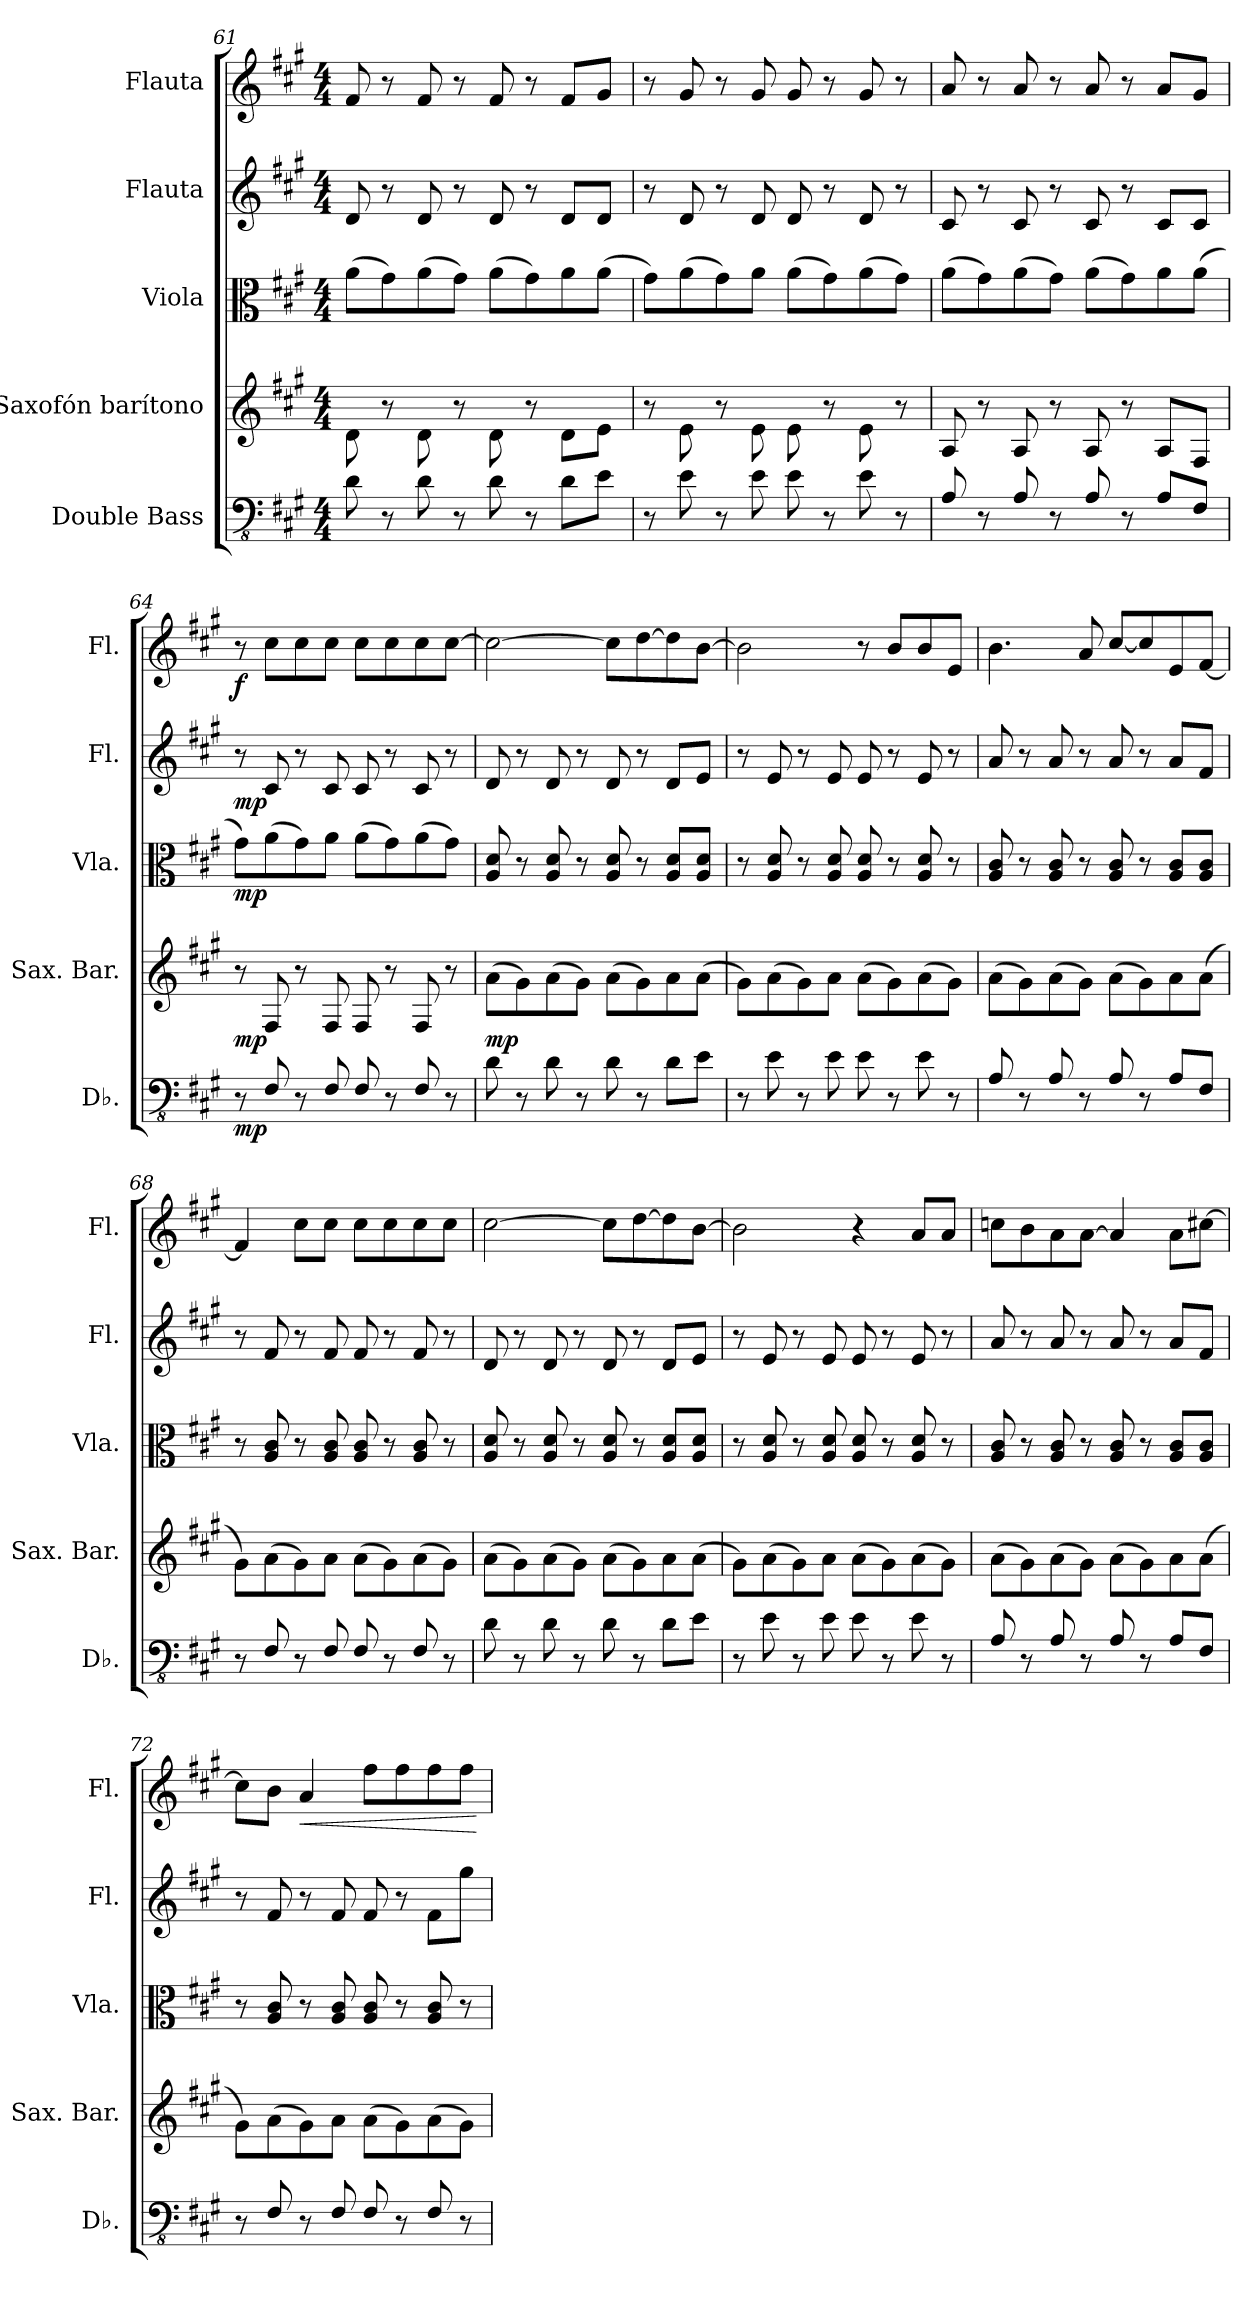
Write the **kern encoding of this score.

**kern	**dynam	**kern	**dynam	**kern	**dynam	**kern	**dynam	**kern	**dynam
*part5	*part5	*part4	*part4	*part3	*part3	*part2	*part2	*part1	*part1
*staff5	*staff5	*staff4	*staff4	*staff3	*staff3	*staff2	*staff2	*staff1	*staff1
*I"Double Bass	*	*I"Saxofón barítono	*	*I"Viola	*	*I"Flauta	*	*I"Flauta	*
*I'Db.	*	*I'Sax. Bar.	*	*I'Vla.	*	*I'Fl.	*	*I'Fl.	*
!!LO:LB:g=z
*clefFv4	*	*clefG2	*	*clefC3	*	*clefG2	*	*clefG2	*
*ITrd7c12	*	*ITrd12c21	*	*	*	*	*	*	*
*k[f#c#g#]	*	*k[f#c#g#]	*	*k[f#c#g#]	*	*k[f#c#g#]	*	*k[f#c#g#]	*
*M4/4	*	*M4/4	*	*M4/4	*	*M4/4	*	*M4/4	*
=61	=61	=61	=61	=61	=61	=61	=61	=61	=61
8DD\	.	8D\	.	(8a\L	.	8d/	.	8f#/	.
8r	.	8r	.	8g#\)	.	8r	.	8r	.
8DD\	.	8D\	.	(8a\	.	8d/	.	8f#/	.
8r	.	8r	.	8g#\J)	.	8r	.	8r	.
8DD\	.	8D\	.	(8a\L	.	8d/	.	8f#/	.
8r	.	8r	.	8g#\)	.	8r	.	8r	.
8DD\L	.	8D\L	.	8a\	.	8d/L	.	8f#/L	.
8EE\J	.	8E\J	.	(8a\J	.	8d/J	.	8g#/J	.
=62	=62	=62	=62	=62	=62	=62	=62	=62	=62
8r	.	8r	.	8g#\L)	.	8r	.	8r	.
8EE\	.	8E\	.	(8a\	.	8d/	.	8g#/	.
8r	.	8r	.	8g#\)	.	8r	.	8r	.
8EE\	.	8E\	.	8a\J	.	8d/	.	8g#/	.
8EE\	.	8E\	.	(8a\L	.	8d/	.	8g#/	.
8r	.	8r	.	8g#\)	.	8r	.	8r	.
8EE\	.	8E\	.	(8a\	.	8d/	.	8g#/	.
8r	.	8r	.	8g#\J)	.	8r	.	8r	.
=63	=63	=63	=63	=63	=63	=63	=63	=63	=63
8AAA/	.	8AA/	.	(8a\L	.	8c#/	.	8a/	.
8r	.	8r	.	8g#\)	.	8r	.	8r	.
8AAA/	.	8AA/	.	(8a\	.	8c#/	.	8a/	.
8r	.	8r	.	8g#\J)	.	8r	.	8r	.
8AAA/	.	8AA/	.	(8a\L	.	8c#/	.	8a/	.
8r	.	8r	.	8g#\)	.	8r	.	8r	.
8AAA/L	.	8AA/L	.	8a\	.	8c#/L	.	8a/L	.
8FFF#/J	.	8FF#/J	.	(8a\J	.	8c#/J	.	8g#/J	.
!!LO:PB:g=z
=64	=64	=64	=64	=64	=64	=64	=64	=64	=64
!	!LO:DY:b	!	!LO:DY:b	!	!LO:DY:b	!	!LO:DY:b	!	!LO:DY:b
8r	mp	8r	mp	8g#\L)	mp	8r	mp	8r	f
8FFF#/	.	8FF#/	.	(8a\	.	8c#/	.	8cc#\L	.
8r	.	8r	.	8g#\)	.	8r	.	8cc#\	.
8FFF#/	.	8FF#/	.	8a\J	.	8c#/	.	8cc#\J	.
8FFF#/	.	8FF#/	.	(8a\L	.	8c#/	.	8cc#\L	.
8r	.	8r	.	8g#\)	.	8r	.	8cc#\	.
8FFF#/	.	8FF#/	.	(8a\	.	8c#/	.	8cc#\	.
8r	.	8r	.	8g#\J)	.	8r	.	[8cc#\J	.
=65	=65	=65	=65	=65	=65	=65	=65	=65	=65
!	!	!	!LO:DY:b	!	!	!	!	!	!
8DD\	.	(8A\L	mp	8A/ 8d/	.	8d/	.	2cc#\_	.
8r	.	8G#\)	.	8r	.	8r	.	.	.
8DD\	.	(8A\	.	8A/ 8d/	.	8d/	.	.	.
8r	.	8G#\J)	.	8r	.	8r	.	.	.
8DD\	.	(8A\L	.	8A/ 8d/	.	8d/	.	8cc#\L]	.
8r	.	8G#\)	.	8r	.	8r	.	[8dd\	.
8DD\L	.	8A\	.	8A/ 8d/L	.	8d/L	.	8dd\]	.
8EE\J	.	(8A\J	.	8A/ 8d/J	.	8e/J	.	[8b\J	.
=66	=66	=66	=66	=66	=66	=66	=66	=66	=66
8r	.	8G#\L)	.	8r	.	8r	.	2b\]	.
8EE\	.	(8A\	.	8A/ 8d/	.	8e/	.	.	.
8r	.	8G#\)	.	8r	.	8r	.	.	.
8EE\	.	8A\J	.	8A/ 8d/	.	8e/	.	.	.
8EE\	.	(8A\L	.	8A/ 8d/	.	8e/	.	8r	.
8r	.	8G#\)	.	8r	.	8r	.	8b/L	.
8EE\	.	(8A\	.	8A/ 8d/	.	8e/	.	8b/	.
8r	.	8G#\J)	.	8r	.	8r	.	8e/J	.
!!LO:LB:g=z
=67	=67	=67	=67	=67	=67	=67	=67	=67	=67
8AAA/	.	(8A\L	.	8A/ 8c#/	.	8a/	.	4.b\	.
8r	.	8G#\)	.	8r	.	8r	.	.	.
8AAA/	.	(8A\	.	8A/ 8c#/	.	8a/	.	.	.
8r	.	8G#\J)	.	8r	.	8r	.	8a/	.
8AAA/	.	(8A\L	.	8A/ 8c#/	.	8a/	.	[8cc#/L	.
8r	.	8G#\)	.	8r	.	8r	.	8cc#/]	.
8AAA/L	.	8A\	.	8A/ 8c#/L	.	8a/L	.	8e/	.
8FFF#/J	.	(8A\J	.	8A/ 8c#/J	.	8f#/J	.	[8f#/J	.
=68	=68	=68	=68	=68	=68	=68	=68	=68	=68
8r	.	8G#\L)	.	8r	.	8r	.	4f#/]	.
8FFF#/	.	(8A\	.	8A/ 8c#/	.	8f#/	.	.	.
8r	.	8G#\)	.	8r	.	8r	.	8cc#\L	.
8FFF#/	.	8A\J	.	8A/ 8c#/	.	8f#/	.	8cc#\J	.
8FFF#/	.	(8A\L	.	8A/ 8c#/	.	8f#/	.	8cc#\L	.
8r	.	8G#\)	.	8r	.	8r	.	8cc#\	.
8FFF#/	.	(8A\	.	8A/ 8c#/	.	8f#/	.	8cc#\	.
8r	.	8G#\J)	.	8r	.	8r	.	8cc#\J	.
=69	=69	=69	=69	=69	=69	=69	=69	=69	=69
8DD\	.	(8A\L	.	8A/ 8d/	.	8d/	.	[2cc#\	.
8r	.	8G#\)	.	8r	.	8r	.	.	.
8DD\	.	(8A\	.	8A/ 8d/	.	8d/	.	.	.
8r	.	8G#\J)	.	8r	.	8r	.	.	.
8DD\	.	(8A\L	.	8A/ 8d/	.	8d/	.	8cc#\L]	.
8r	.	8G#\)	.	8r	.	8r	.	[8dd\	.
8DD\L	.	8A\	.	8A/ 8d/L	.	8d/L	.	8dd\]	.
8EE\J	.	(8A\J	.	8A/ 8d/J	.	8e/J	.	[8b\J	.
!!LO:PB:g=z
=70	=70	=70	=70	=70	=70	=70	=70	=70	=70
8r	.	8G#\L)	.	8r	.	8r	.	2b\]	.
8EE\	.	(8A\	.	8A/ 8d/	.	8e/	.	.	.
8r	.	8G#\)	.	8r	.	8r	.	.	.
8EE\	.	8A\J	.	8A/ 8d/	.	8e/	.	.	.
8EE\	.	(8A\L	.	8A/ 8d/	.	8e/	.	4r	.
8r	.	8G#\)	.	8r	.	8r	.	.	.
8EE\	.	(8A\	.	8A/ 8d/	.	8e/	.	8a/L	.
8r	.	8G#\J)	.	8r	.	8r	.	8a/J	.
=71	=71	=71	=71	=71	=71	=71	=71	=71	=71
8AAA/	.	(8A\L	.	8A/ 8c#/	.	8a/	.	8ccn\L	.
8r	.	8G#\)	.	8r	.	8r	.	8b\	.
8AAA/	.	(8A\	.	8A/ 8c#/	.	8a/	.	8a\	.
8r	.	8G#\J)	.	8r	.	8r	.	[8a\J	.
8AAA/	.	(8A\L	.	8A/ 8c#/	.	8a/	.	4a/]	.
8r	.	8G#\)	.	8r	.	8r	.	.	.
8AAA/L	.	8A\	.	8A/ 8c#/L	.	8a/L	.	8a\L	.
8FFF#/J	.	(8A\J	.	8A/ 8c#/J	.	8f#/J	.	[8cc#X\J	.
=72	=72	=72	=72	=72	=72	=72	=72	=72	=72
8r	.	8G#\L)	.	8r	.	8r	.	8cc#\L]	.
8FFF#/	.	(8A\	.	8A/ 8c#/	.	8f#/	.	8b\J	.
!	!	!	!	!	!	!	!	!	!LO:HP:b
8r	.	8G#\)	.	8r	.	8r	.	4a/	<
8FFF#/	.	8A\J	.	8A/ 8c#/	.	8f#/	.	.	.
8FFF#/	.	(8A\L	.	8A/ 8c#/	.	8f#/	.	8ff#\L	.
8r	.	8G#\)	.	8r	.	8r	.	8ff#\	.
8FFF#/	.	(8A\	.	8A/ 8c#/	.	8f#\L	.	8ff#\	.
8r	.	8G#\J)	.	8r	.	8gg#\J	.	8ff#\J	.
.	.	.	.	.	.	.	.	.	[
=	=	=	=	=	=	=	=	=	=
*-	*-	*-	*-	*-	*-	*-	*-	*-	*-
